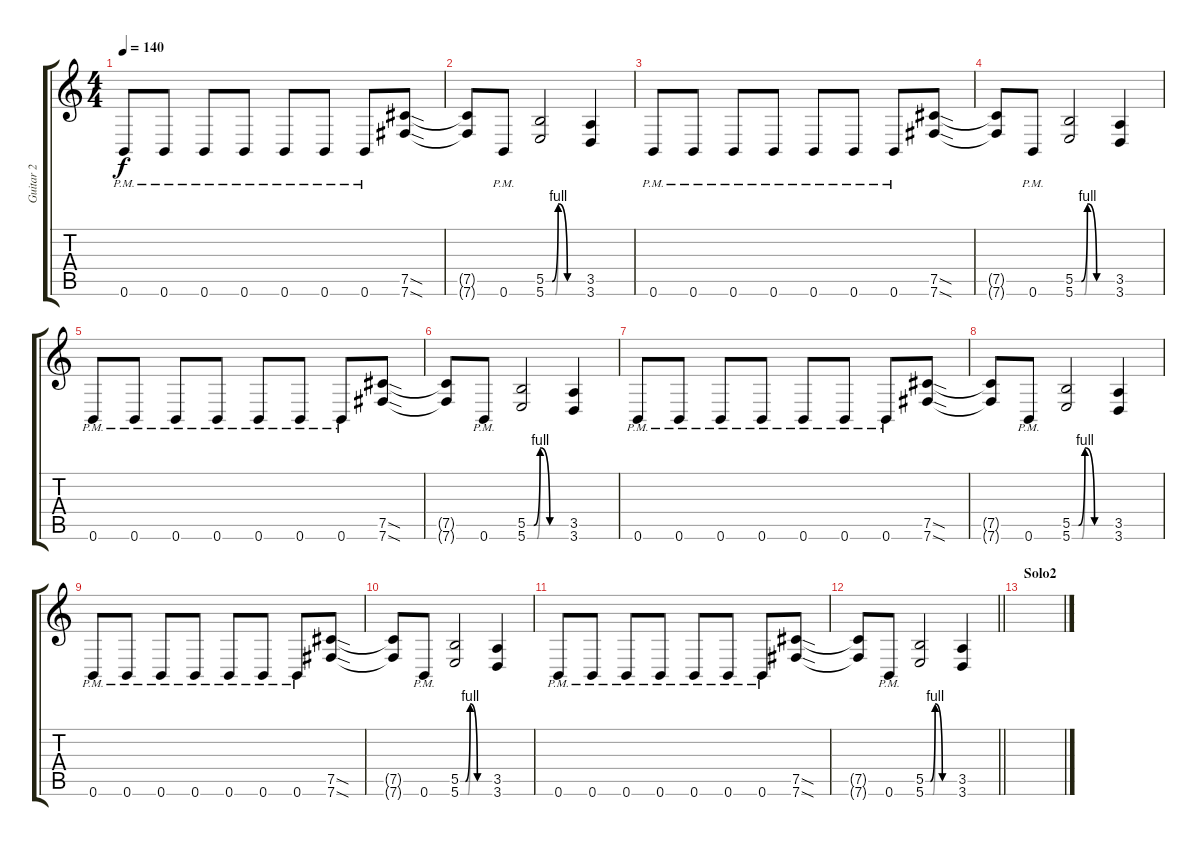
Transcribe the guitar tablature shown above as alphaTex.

\track ("Guitar 2" "Guitar 2") {instrument distortionguitar}
\staff {score tabs}
\tuning (Db4 Ab3 E3 B2 Gb2 B1) {hide}
\ts (4 4)
\tempo 140
\clef g2
\ks c
0.6{pm}.8{dy f} 0.6{pm}.8 0.6{pm}.8 0.6{pm}.8 0.6{pm}.8 0.6{pm}.8 0.6{pm}.8 (7.5{sod} 7.6{sod}).8 |
(7.5{t} 7.6{t}).8 0.6{pm}.8 (5.5{be (custom 0 0 10 0 20 4 35 0 60 0)} 5.6{be (custom 0 0 15 0 20 4 35 0 60 0)}).2 (3.5 3.6).4 |
0.6{pm}.8 0.6{pm}.8 0.6{pm}.8 0.6{pm}.8 0.6{pm}.8 0.6{pm}.8 0.6{pm}.8 (7.5{sod} 7.6{sod}).8 |
(7.5{t} 7.6{t}).8 0.6{pm}.8 (5.5{be (custom 0 0 10 0 20 4 35 0 60 0)} 5.6{be (custom 0 0 15 0 20 4 35 0 60 0)}).2 (3.5 3.6).4 |
0.6{pm}.8 0.6{pm}.8 0.6{pm}.8 0.6{pm}.8 0.6{pm}.8 0.6{pm}.8 0.6{pm}.8 (7.5{sod} 7.6{sod}).8 |
(7.5{t} 7.6{t}).8 0.6{pm}.8 (5.5{be (custom 0 0 10 0 20 4 35 0 60 0)} 5.6{be (custom 0 0 15 0 20 4 35 0 60 0)}).2 (3.5 3.6).4 |
0.6{pm}.8 0.6{pm}.8 0.6{pm}.8 0.6{pm}.8 0.6{pm}.8 0.6{pm}.8 0.6{pm}.8 (7.5{sod} 7.6{sod}).8 |
(7.5{t} 7.6{t}).8 0.6{pm}.8 (5.5{be (custom 0 0 10 0 20 4 35 0 60 0)} 5.6{be (custom 0 0 15 0 20 4 35 0 60 0)}).2 (3.5 3.6).4 |
0.6{pm}.8 0.6{pm}.8 0.6{pm}.8 0.6{pm}.8 0.6{pm}.8 0.6{pm}.8 0.6{pm}.8 (7.5{sod} 7.6{sod}).8 |
(7.5{t} 7.6{t}).8 0.6{pm}.8 (5.5{be (custom 0 0 10 0 20 4 35 0 60 0)} 5.6{be (custom 0 0 15 0 20 4 35 0 60 0)}).2 (3.5 3.6).4 |
0.6{pm}.8 0.6{pm}.8 0.6{pm}.8 0.6{pm}.8 0.6{pm}.8 0.6{pm}.8 0.6{pm}.8 (7.5{sod} 7.6{sod}).8 |
\barLineRight lightlight
(7.5{t} 7.6{t}).8 0.6{pm}.8 (5.5{be (custom 0 0 10 0 20 4 35 0 60 0)} 5.6{be (custom 0 0 15 0 20 4 35 0 60 0)}).2 (3.5 3.6).4 |
\section ("" "Solo2")
